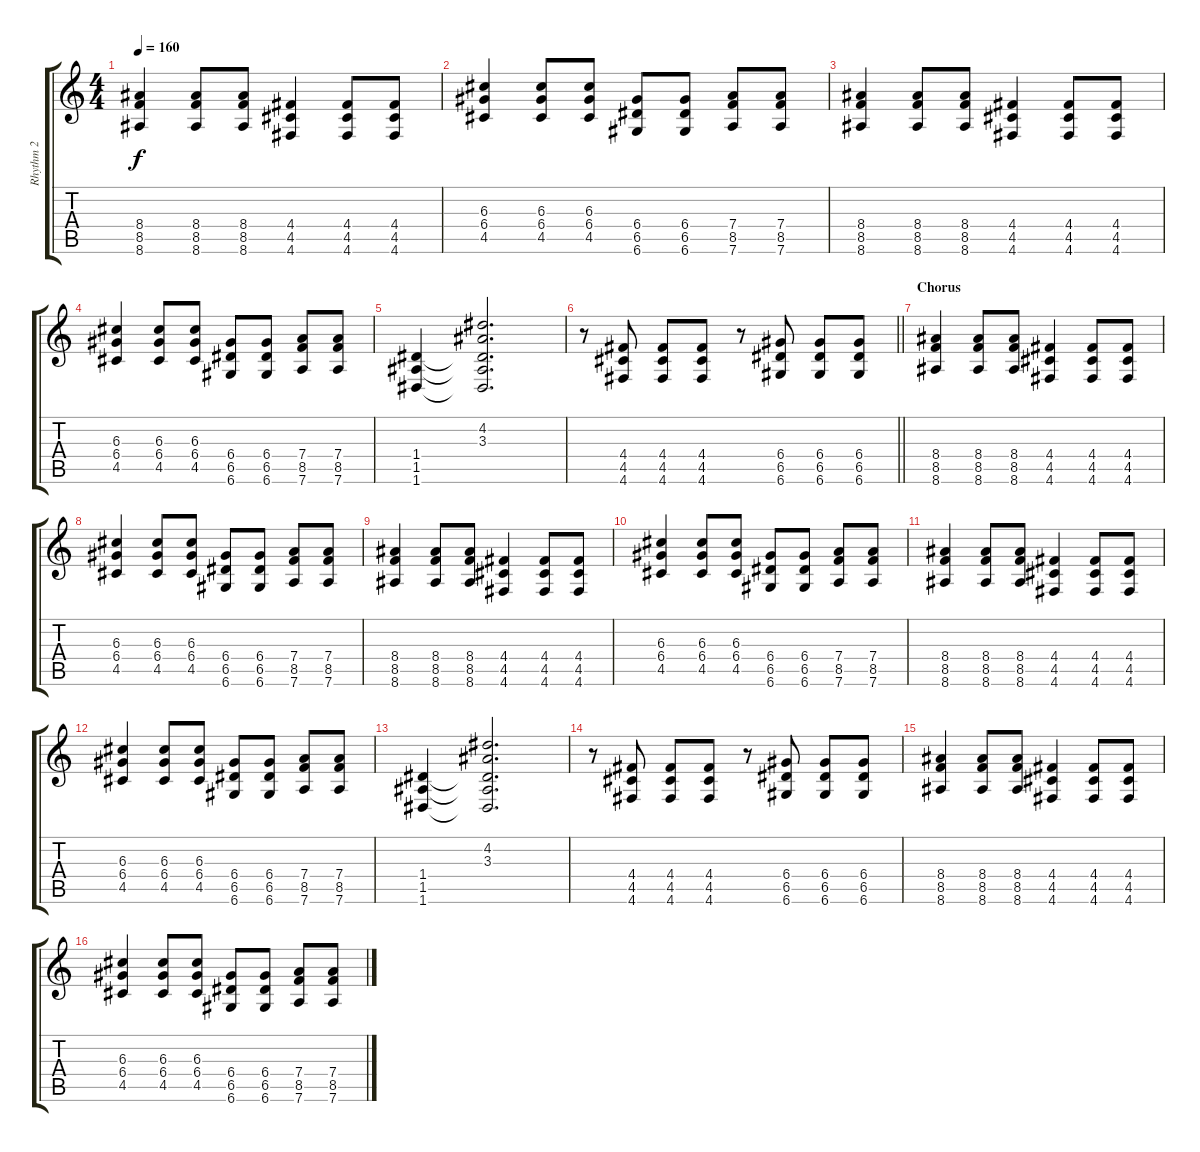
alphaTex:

\track ("Rhythm 2" "Rhythm 2") {instrument overdrivenguitar}
\staff {score tabs}
\tuning (E4 B3 G3 D3 A2 D2) {hide}
\ts (4 4)
\tempo 160
\clef g2
\ks c
(8.4 8.5 8.6).4{dy f} (8.4 8.5 8.6).8 (8.4 8.5 8.6).8 (4.4 4.5 4.6).4 (4.4 4.5 4.6).8 (4.4 4.5 4.6).8 |
(6.3 6.4 4.5).4 (6.3 6.4 4.5).8 (6.3 6.4 4.5).8 (6.4 6.5 6.6).8 (6.4 6.5 6.6).8 (7.4 8.5 7.6).8 (7.4 8.5 7.6).8 |
(8.4 8.5 8.6).4 (8.4 8.5 8.6).8 (8.4 8.5 8.6).8 (4.4 4.5 4.6).4 (4.4 4.5 4.6).8 (4.4 4.5 4.6).8 |
(6.3 6.4 4.5).4 (6.3 6.4 4.5).8 (6.3 6.4 4.5).8 (6.4 6.5 6.6).8 (6.4 6.5 6.6).8 (7.4 8.5 7.6).8 (7.4 8.5 7.6).8 |
(1.4 1.5 1.6).4 (4.2 3.3 1.4{t} 1.5{t} 1.6{t}).2{d} |
\barLineRight lightlight
r.8 (4.4 4.5 4.6).8 (4.4 4.5 4.6).8 (4.4 4.5 4.6).8 r.8 (6.4 6.5 6.6).8 (6.4 6.5 6.6).8 (6.4 6.5 6.6).8 |
\section ("" "Chorus")
(8.4 8.5 8.6).4 (8.4 8.5 8.6).8 (8.4 8.5 8.6).8 (4.4 4.5 4.6).4 (4.4 4.5 4.6).8 (4.4 4.5 4.6).8 |
(6.3 6.4 4.5).4 (6.3 6.4 4.5).8 (6.3 6.4 4.5).8 (6.4 6.5 6.6).8 (6.4 6.5 6.6).8 (7.4 8.5 7.6).8 (7.4 8.5 7.6).8 |
(8.4 8.5 8.6).4 (8.4 8.5 8.6).8 (8.4 8.5 8.6).8 (4.4 4.5 4.6).4 (4.4 4.5 4.6).8 (4.4 4.5 4.6).8 |
(6.3 6.4 4.5).4 (6.3 6.4 4.5).8 (6.3 6.4 4.5).8 (6.4 6.5 6.6).8 (6.4 6.5 6.6).8 (7.4 8.5 7.6).8 (7.4 8.5 7.6).8 |
(8.4 8.5 8.6).4 (8.4 8.5 8.6).8 (8.4 8.5 8.6).8 (4.4 4.5 4.6).4 (4.4 4.5 4.6).8 (4.4 4.5 4.6).8 |
(6.3 6.4 4.5).4 (6.3 6.4 4.5).8 (6.3 6.4 4.5).8 (6.4 6.5 6.6).8 (6.4 6.5 6.6).8 (7.4 8.5 7.6).8 (7.4 8.5 7.6).8 |
(1.4 1.5 1.6).4 (4.2 3.3 1.4{t} 1.5{t} 1.6{t}).2{d} |
r.8 (4.4 4.5 4.6).8 (4.4 4.5 4.6).8 (4.4 4.5 4.6).8 r.8 (6.4 6.5 6.6).8 (6.4 6.5 6.6).8 (6.4 6.5 6.6).8 |
(8.4 8.5 8.6).4 (8.4 8.5 8.6).8 (8.4 8.5 8.6).8 (4.4 4.5 4.6).4 (4.4 4.5 4.6).8 (4.4 4.5 4.6).8 |
(6.3 6.4 4.5).4 (6.3 6.4 4.5).8 (6.3 6.4 4.5).8 (6.4 6.5 6.6).8 (6.4 6.5 6.6).8 (7.4 8.5 7.6).8 (7.4 8.5 7.6).8
